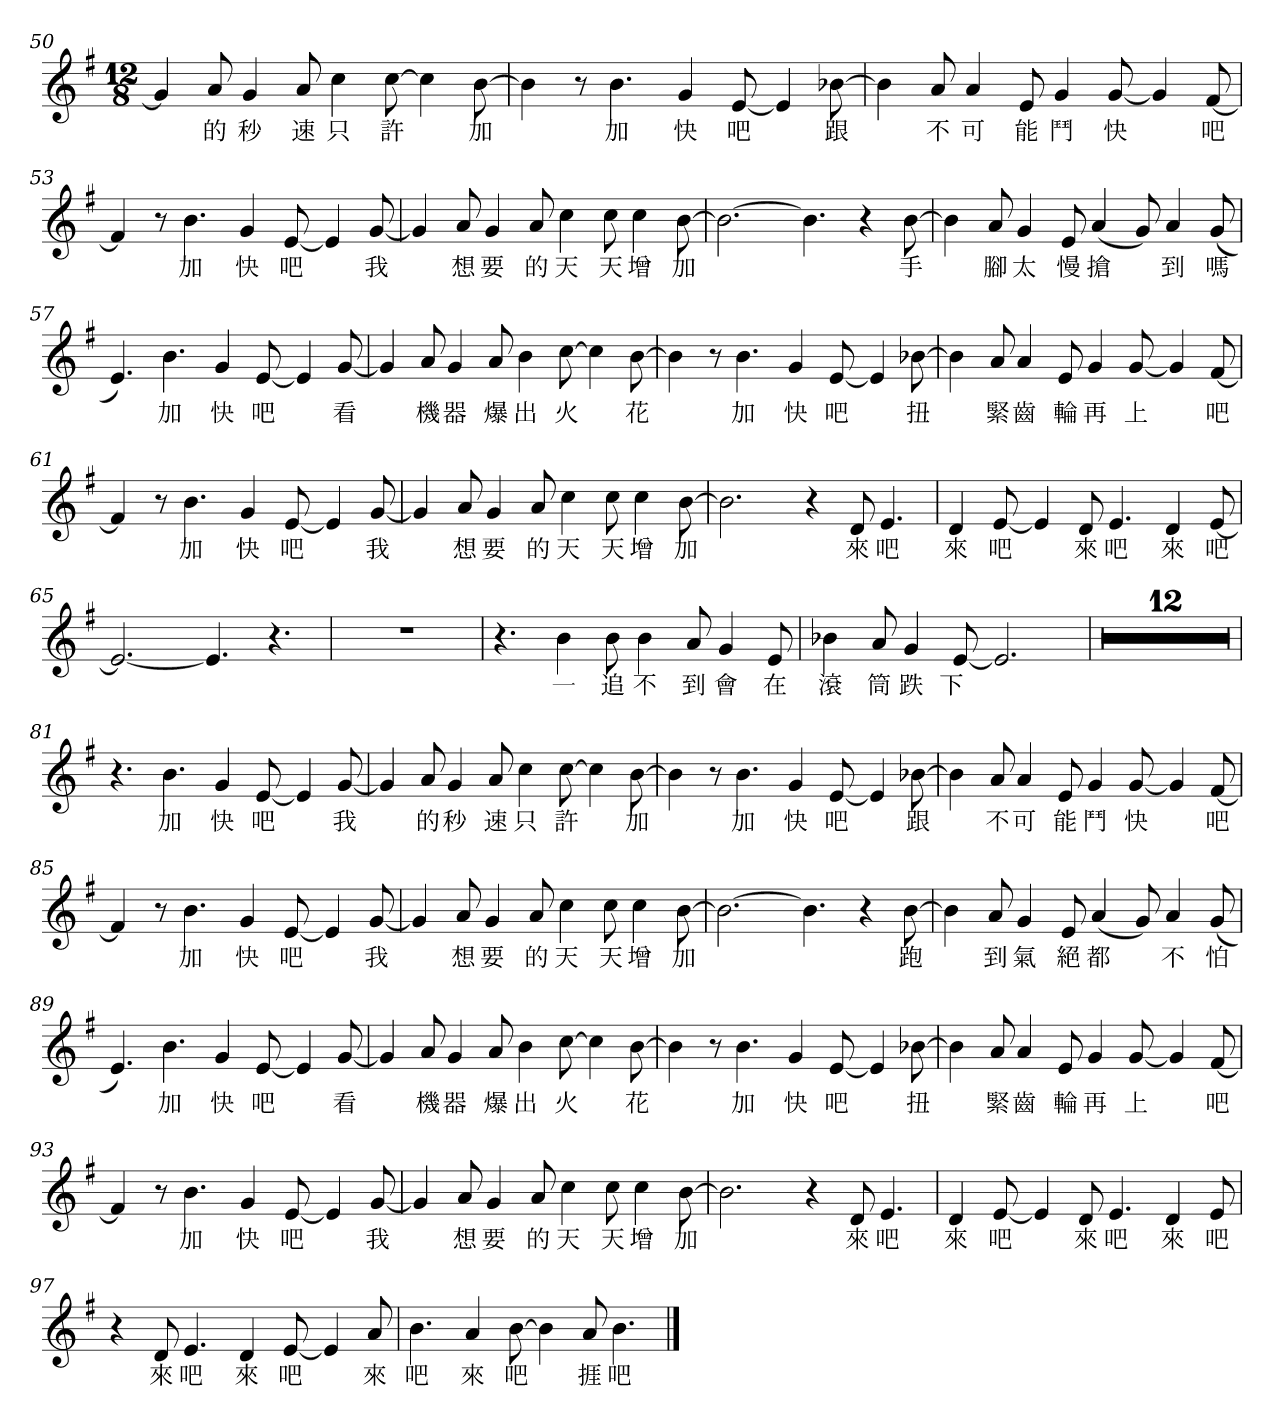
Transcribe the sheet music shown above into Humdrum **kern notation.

**kern	**text
*part1	*part1
*staff1	*staff1
*clefG2	*
*k[f#]	*
*G:	*
*M12/8	*
=50	=50
4g]	.
8a	的
4g	秒
8a	速
4cc	只
[8cc	許
4cc]	.
[8b	加
=51	=51
4b]	.
8r	.
4.b	加
4g	快
[8e	吧
4e]	.
[8b-X	跟
=52	=52
4b-]	.
8a	不
4a	可
8e	能
4g	鬥
[8g	快
4g]	.
[8f#	吧
=53	=53
4f#]	.
8r	.
4.b	加
4g	快
[8e	吧
4e]	.
[8g	我
=54	=54
4g]	.
8a	想
4g	要
8a	的
4cc	天
8cc	天
4cc	增
[8b	加
=55	=55
2.b_	.
4.b]	.
4r	.
[8b	手
=56	=56
4b]	.
8a	腳
4g	太
8e	慢
(4a	搶
8g)	.
4a	到
(8g	嗎
=57	=57
4.e)	.
4.b	加
4g	快
[8e	吧
4e]	.
[8g	看
=58	=58
4g]	.
8a	機
4g	器
8a	爆
4b	出
[8cc	火
4cc]	.
[8b	花
=59	=59
4b]	.
8r	.
4.b	加
4g	快
[8e	吧
4e]	.
[8b-X	扭
=60	=60
4b-]	.
8a	緊
4a	齒
8e	輪
4g	再
[8g	上
4g]	.
[8f#	吧
=61	=61
4f#]	.
8r	.
4.b	加
4g	快
[8e	吧
4e]	.
[8g	我
=62	=62
4g]	.
8a	想
4g	要
8a	的
4cc	天
8cc	天
4cc	增
[8b	加
=63	=63
2.b]	.
4r	.
8d	來
4.e	吧
=64	=64
4d	來
[8e	吧
4e]	.
8d	來
4.e	吧
4d	來
[8e	吧
=65	=65
2.e_	.
4.e]	.
4.r	.
=66	=66
1.r	.
=67	=67
4.r	.
4b	一
8b	追
4b	不
8a	到
4g	會
8e	在
=68	=68
4b-X	滾
8a	筒
4g	跌
[8e	下
2.e]	.
=69	=69
1.r	.
=70	=70
1.r	.
=71	=71
1.r	.
=72	=72
1.r	.
=73	=73
1.r	.
=74	=74
1.r	.
=75	=75
1.r	.
=76	=76
1.r	.
=77	=77
1.r	.
=78	=78
1.r	.
=79	=79
1.r	.
=80	=80
1.r	.
=81	=81
4.r	.
4.b	加
4g	快
[8e	吧
4e]	.
[8g	我
=82	=82
4g]	.
8a	的
4g	秒
8a	速
4cc	只
[8cc	許
4cc]	.
[8b	加
=83	=83
4b]	.
8r	.
4.b	加
4g	快
[8e	吧
4e]	.
[8b-X	跟
=84	=84
4b-]	.
8a	不
4a	可
8e	能
4g	鬥
[8g	快
4g]	.
[8f#	吧
=85	=85
4f#]	.
8r	.
4.b	加
4g	快
[8e	吧
4e]	.
[8g	我
=86	=86
4g]	.
8a	想
4g	要
8a	的
4cc	天
8cc	天
4cc	增
[8b	加
=87	=87
2.b_	.
4.b]	.
4r	.
[8b	跑
=88	=88
4b]	.
8a	到
4g	氣
8e	絕
(4a	都
8g)	.
4a	不
(8g	怕
=89	=89
4.e)	.
4.b	加
4g	快
[8e	吧
4e]	.
[8g	看
=90	=90
4g]	.
8a	機
4g	器
8a	爆
4b	出
[8cc	火
4cc]	.
[8b	花
=91	=91
4b]	.
8r	.
4.b	加
4g	快
[8e	吧
4e]	.
[8b-X	扭
=92	=92
4b-]	.
8a	緊
4a	齒
8e	輪
4g	再
[8g	上
4g]	.
[8f#	吧
=93	=93
4f#]	.
8r	.
4.b	加
4g	快
[8e	吧
4e]	.
[8g	我
=94	=94
4g]	.
8a	想
4g	要
8a	的
4cc	天
8cc	天
4cc	增
[8b	加
=95	=95
2.b]	.
4r	.
8d	來
4.e	吧
=96	=96
4d	來
[8e	吧
4e]	.
8d	來
4.e	吧
4d	來
8e	吧
=97	=97
4r	.
8d	來
4.e	吧
4d	來
[8e	吧
4e]	.
8a	來
=98	=98
4.b	吧
4a	來
[8b	吧
4b]	.
8a	捱
4.b	吧
==	==
*-	*-
